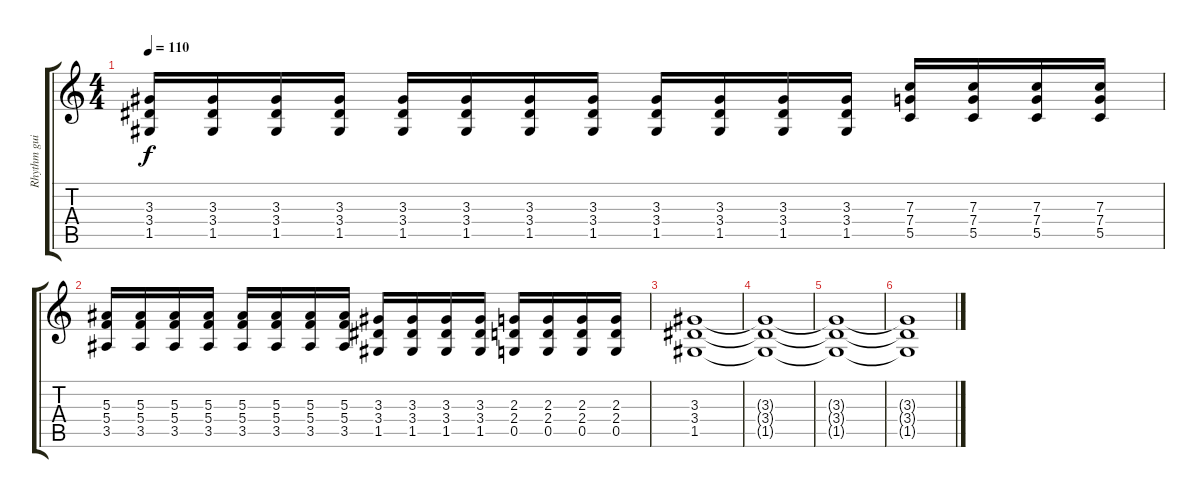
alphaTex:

\track ("Rhythm guitar" "Rhythm gui") {instrument distortionguitar}
\staff {score tabs}
\tuning (D4 A3 F3 C3 G2 C2) {hide}
\ts (4 4)
\tempo 110
\clef g2
\ks c
(3.3 3.4 1.5).16{dy f} (3.3 3.4 1.5).16 (3.3 3.4 1.5).16 (3.3 3.4 1.5).16 (3.3 3.4 1.5).16 (3.3 3.4 1.5).16 (3.3 3.4 1.5).16 (3.3 3.4 1.5).16 (3.3 3.4 1.5).16 (3.3 3.4 1.5).16 (3.3 3.4 1.5).16 (3.3 3.4 1.5).16 (7.3 7.4 5.5).16 (7.3 7.4 5.5).16 (7.3 7.4 5.5).16 (7.3 7.4 5.5).16 |
(5.3 5.4 3.5).16 (5.3 5.4 3.5).16 (5.3 5.4 3.5).16 (5.3 5.4 3.5).16 (5.3 5.4 3.5).16 (5.3 5.4 3.5).16 (5.3 5.4 3.5).16 (5.3 5.4 3.5).16 (3.3 3.4 1.5).16 (3.3 3.4 1.5).16 (3.3 3.4 1.5).16 (3.3 3.4 1.5).16 (2.3 2.4 0.5).16 (2.3 2.4 0.5).16 (2.3 2.4 0.5).16 (2.3 2.4 0.5).16 |
(3.3 3.4 1.5).1{volume 0} |
(3.3{t} 3.4{t} 1.5{t}).1 |
(3.3{t} 3.4{t} 1.5{t}).1 |
(3.3{t} 3.4{t} 1.5{t}).1
